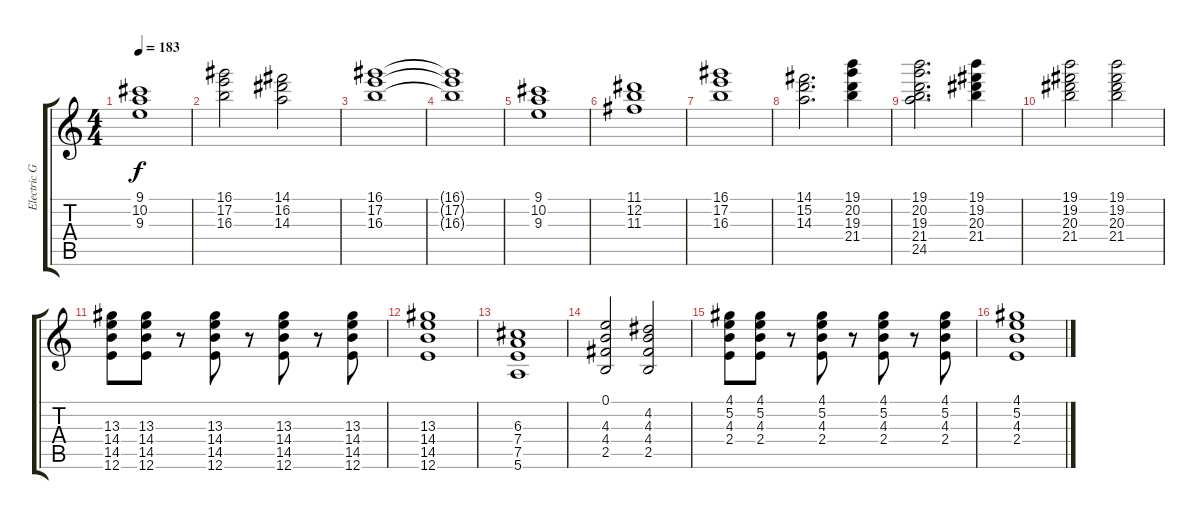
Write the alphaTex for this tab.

\track ("Electric Guitar" "Electric G") {instrument distortionguitar}
\staff {score tabs}
\tuning (E4 B3 G3 D3 A2 E2) {hide}
\ts (4 4)
\tempo 183
\clef g2
\ks c
(9.1 10.2 9.3).1{dy f} |
(16.1 17.2 16.3).2 (14.1 16.2 14.3).2 |
(16.1 17.2 16.3).1 |
(16.1{t} 17.2{t} 16.3{t}).1 |
(9.1 10.2 9.3).1 |
(11.1 12.2 11.3).1 |
(16.1 17.2 16.3).1 |
(14.1 15.2 14.3).2{d} (19.1 20.2 19.3 21.4).4 |
(19.1 20.2 19.3 21.4 24.5).2{d} (19.1 19.2 20.3 21.4).4 |
(19.1 19.2 20.3 21.4).2 (19.1 19.2 20.3 21.4).2 |
(13.3 14.4 14.5 12.6).8 (13.3 14.4 14.5 12.6).8 r.8 (13.3 14.4 14.5 12.6).8 r.8 (13.3 14.4 14.5 12.6).8 r.8 (13.3 14.4 14.5 12.6).8 |
(13.3 14.4 14.5 12.6).1 |
(6.3 7.4 7.5 5.6).1 |
(0.1 4.3 4.4 2.5).2 (4.2 4.3 4.4 2.5).2 |
(4.1 5.2 4.3 2.4).8 (4.1 5.2 4.3 2.4).8 r.8 (4.1 5.2 4.3 2.4).8 r.8 (4.1 5.2 4.3 2.4).8 r.8 (4.1 5.2 4.3 2.4).8 |
(4.1 5.2 4.3 2.4).1
